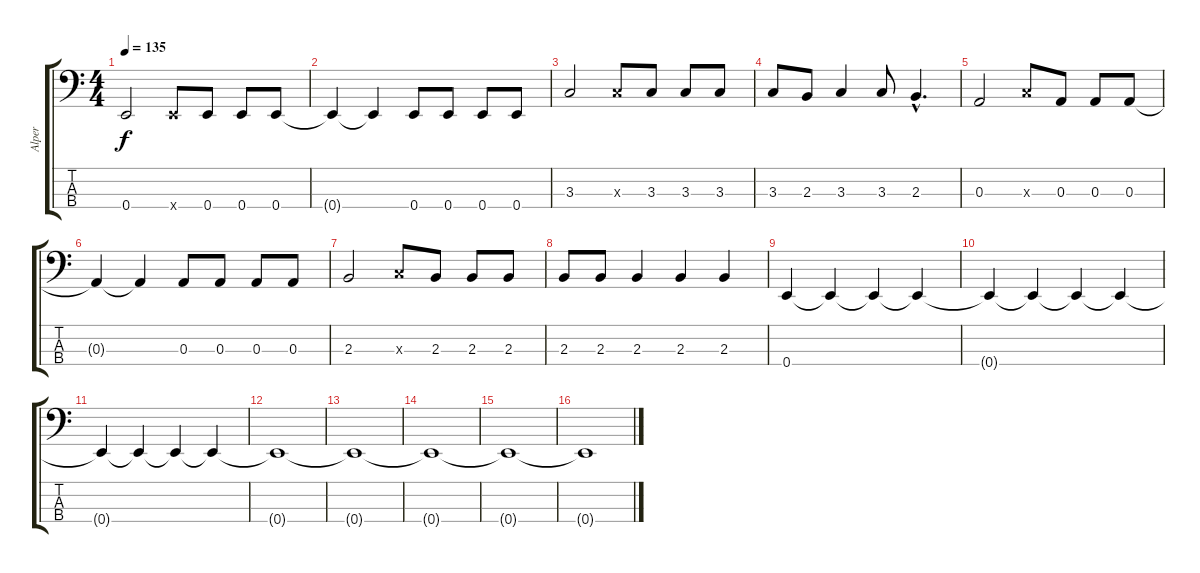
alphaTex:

\track ("Alper" "Alper") {instrument electricbassfinger}
\staff {score tabs}
\tuning (G2 D2 A1 E1) {hide}
\ts (4 4)
\tempo 135
\clef f4
\ks c
0.4.2{dy f} 0.4{x}.8 0.4.8 0.4.8 0.4.8 |
0.4{t}.4 0.4{t}.4 0.4.8 0.4.8 0.4.8 0.4.8 |
3.3.2 3.3{x}.8 3.3.8 3.3.8 3.3.8 |
3.3.8 2.3.8 3.3.4 3.3.8 2.3{hac}.4{d} |
0.3.2 3.3{x}.8 0.3.8 0.3.8 0.3.8 |
0.3{t}.4 0.3{t}.4 0.3.8 0.3.8 0.3.8 0.3.8 |
2.3.2 3.3{x}.8 2.3.8 2.3.8 2.3.8 |
2.3.8 2.3.8 2.3.4 2.3.4 2.3.4 |
0.4.4 0.4{t}.4 0.4{t}.4 0.4{t}.4 |
0.4{t}.4 0.4{t}.4 0.4{t}.4 0.4{t}.4 |
0.4{t}.4 0.4{t}.4 0.4{t}.4 0.4{t}.4 |
0.4{t}.1 |
0.4{t}.1 |
0.4{t}.1 |
0.4{t}.1 |
0.4{t}.1
